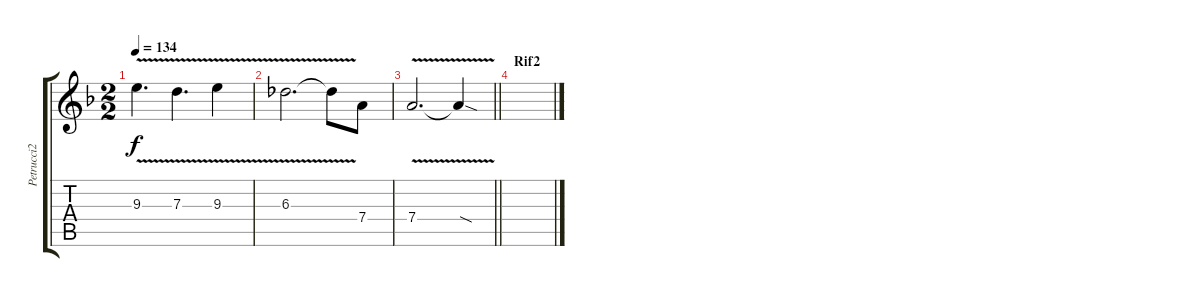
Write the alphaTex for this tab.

\track ("Petrucci2" "Petrucci2") {instrument distortionguitar}
\staff {score tabs}
\tuning (E4 B3 G3 D3 A2 E2) {hide}
\ts (2 2)
\tempo 134
\clef g2
\ks f
9.3{v}.4{d dy f} 7.3{v}.4{d} 9.3{v}.4 |
6.3{v}.2{d} 6.3{t}.8 7.4.8 |
\barLineRight lightlight
7.4{v}.2{d} 7.4{sod t}.4 |
\section ("" "Rif2")
